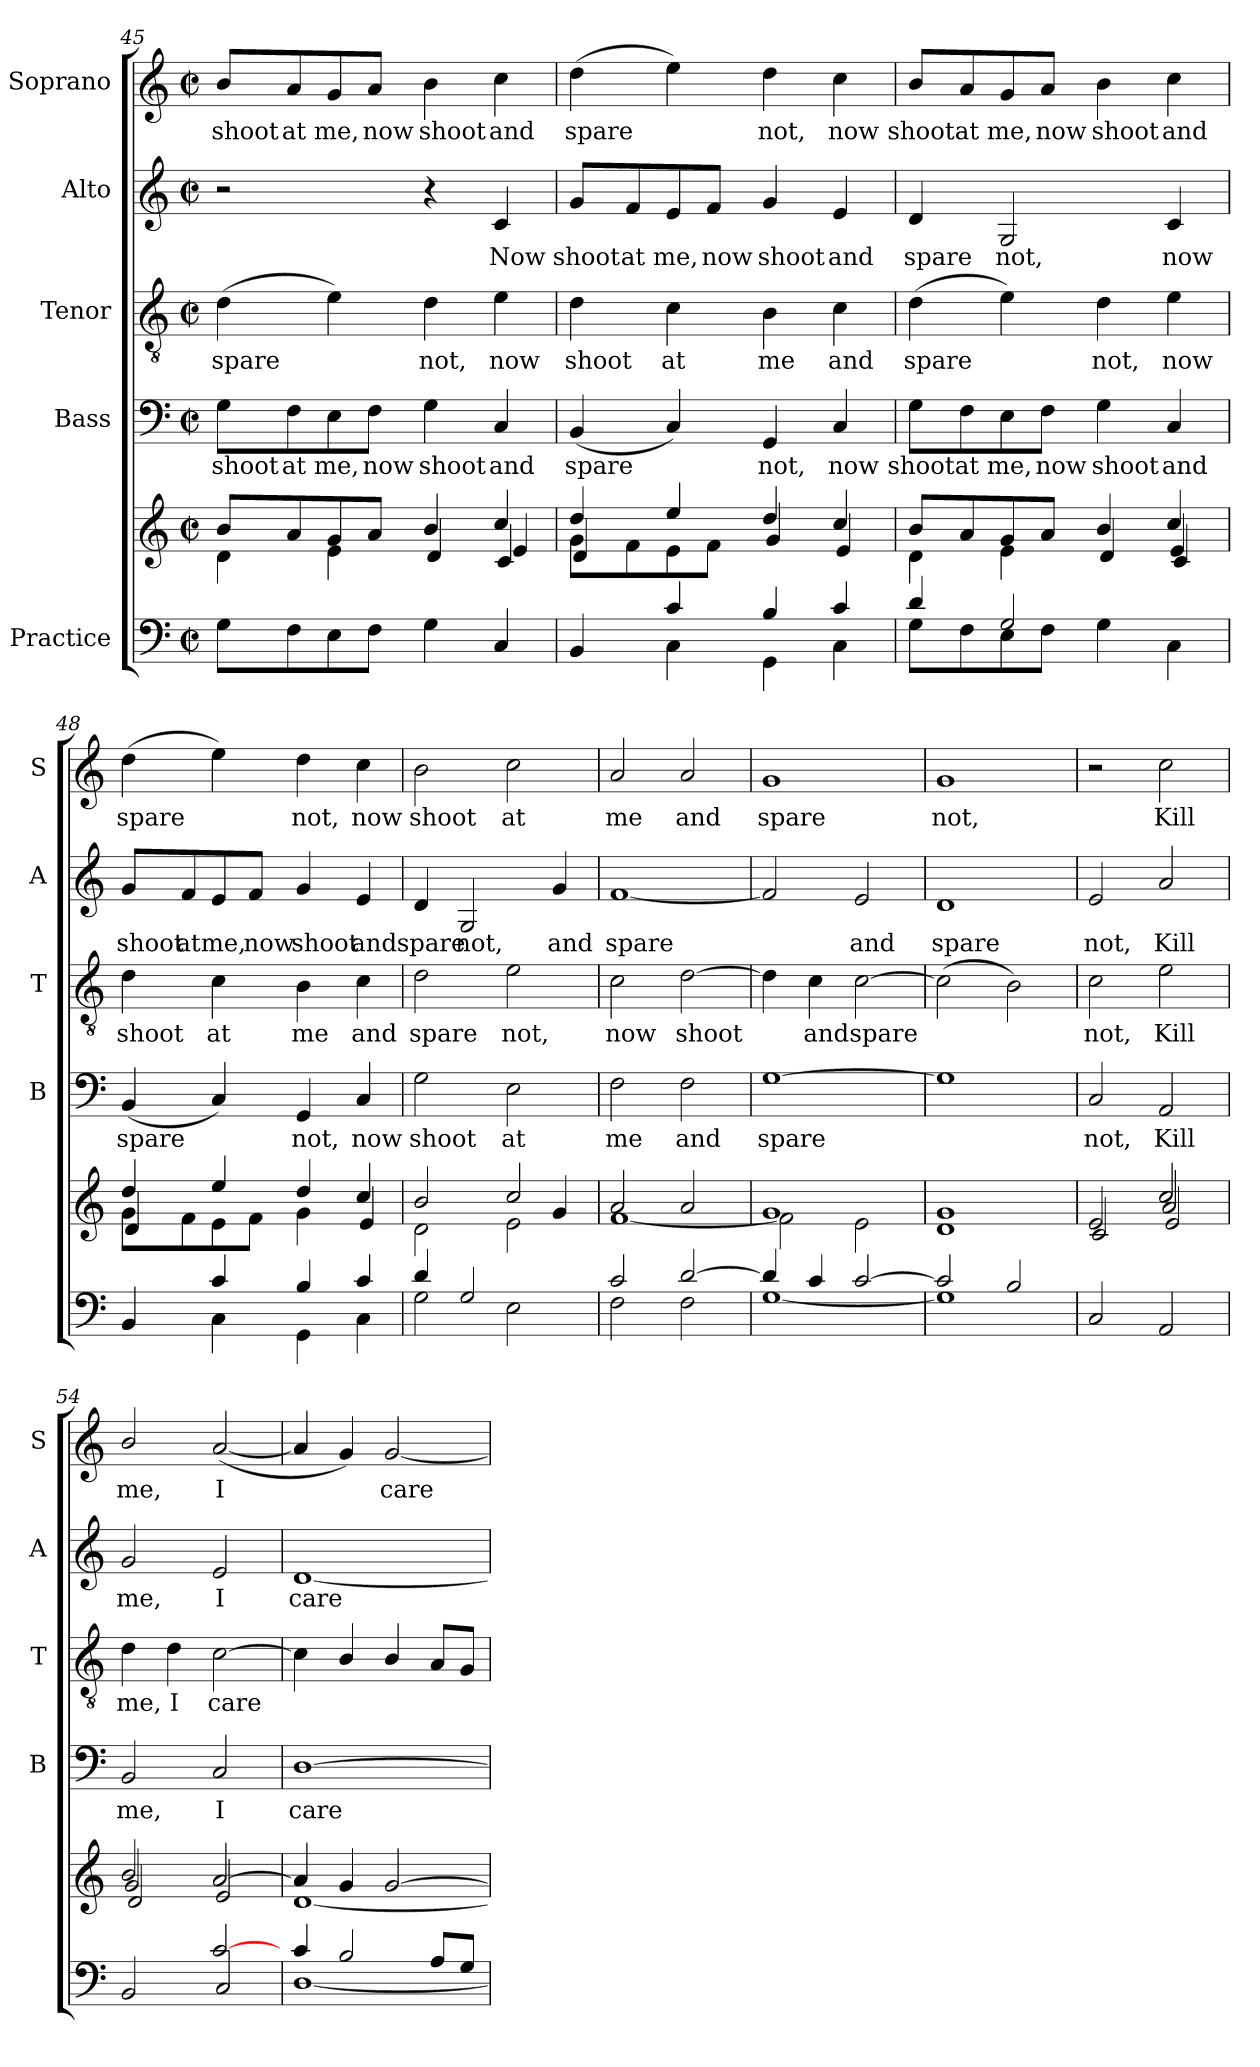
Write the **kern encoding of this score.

**kern	**kern	**kern	**text	**kern	**text	**kern	**text	**kern	**text
*part5	*part5	*part4	*part4	*part3	*part3	*part2	*part2	*part1	*part1
*staff6	*staff5	*staff4	*staff4	*staff3	*staff3	*staff2	*staff2	*staff1	*staff1
*I"Practice	*	*I"Bass	*	*I"Tenor	*	*I"Alto	*	*I"Soprano	*
*	*	*I'B	*	*I'T	*	*I'A	*	*I'S	*
*clefF4	*clefG2	*clefF4	*	*clefGv2	*	*clefG2	*	*clefG2	*
*k[]	*k[]	*k[]	*	*k[]	*	*k[]	*	*k[]	*
*C:	*C:	*C:	*	*C:	*	*C:	*	*C:	*
*M2/2	*M2/2	*M2/2	*	*M2/2	*	*M2/2	*	*M2/2	*
*met(c|)	*met(c|)	*met(c|)	*	*met(c|)	*	*met(c|)	*	*met(c|)	*
=45	=45	=45	=45	=45	=45	=45	=45	=45	=45
*	*^	*	*	*	*	*	*	*	*
*	*	*^	*	*	*	*	*	*	*	*
!	!	!	!	!	!LO:LY:b	!	!LO:LY:b	!	!	!	!LO:LY:b
8G\L	8b/L	2ryy	4d\	8G\L	shoot	(>4d\	spare	2r	.	8b/L	shoot
!	!	!	!	!	!LO:LY:b	!	!	!	!	!	!LO:LY:b
8F\	8a/	.	.	8F\	at	.	.	.	.	8a/	at
!	!	!	!	!	!LO:LY:b	!	!	!	!	!	!LO:LY:b
8E\	8g/	.	4e\	8E\	me,	4e\)	.	.	.	8g/	me,
!	!	!	!	!	!LO:LY:b	!	!	!	!	!	!LO:LY:b
8F\J	8a/J	.	.	8F\J	now	.	.	.	.	8a/J	now
!	!	!	!	!	!LO:LY:b	!	!LO:LY:b	!	!	!	!LO:LY:b
4G\	4b/	4ryy	4d/	4G\	shoot	4d\	not,	4r	.	4b\	shoot
!	!	!	!	!	!LO:LY:b	!	!LO:LY:b	!	!LO:LY:b	!	!LO:LY:b
4C/	4cc/	4c/	4e/	4C/	and	4e\	now	4c/	Now	4cc\	and
=46	=46	=46	=46	=46	=46	=46	=46	=46	=46	=46	=46
*^	*	*	*	*	*	*	*	*	*	*	*
!	!	!	!	!	!	!LO:LY:b	!	!LO:LY:b	!	!LO:LY:b	!	!LO:LY:b
4ryy	4BB/	4dd/	8g\L	4d/	(<4BB/	spare	4d\	shoot	8g/L	shoot	(>4dd\	spare
!	!	!	!	!	!	!	!	!	!	!LO:LY:b	!	!
.	.	.	8f\	.	.	.	.	.	8f/	at	.	.
!	!	!	!	!	!	!	!	!LO:LY:b	!	!LO:LY:b	!	!
4c/	4C\	4ee/	8e\	2.ryy	4C/)	.	4c\	at	8e/	me,	4ee\)	.
!	!	!	!	!	!	!	!	!	!	!LO:LY:b	!	!
.	.	.	8f\J	.	.	.	.	.	8f/J	now	.	.
!	!	!	!	!	!	!LO:LY:b	!	!LO:LY:b	!	!LO:LY:b	!	!LO:LY:b
4B/	4GG\	4dd/	4g/	.	4GG/	not,	4B\	me	4g/	shoot	4dd\	not,
!	!	!	!	!	!	!LO:LY:b	!	!LO:LY:b	!	!LO:LY:b	!	!LO:LY:b
4c/	4C\	4cc/	4e/	.	4C/	now	4c\	and	4e/	and	4cc\	now
!!LO:LB:g=z
=47	=47	=47	=47	=47	=47	=47	=47	=47	=47	=47	=47	=47
!	!	!	!	!	!	!LO:LY:b	!	!LO:LY:b	!	!LO:LY:b	!	!LO:LY:b
4d/	8G\L	8b/L	4d\	2.ryy	8G\L	shoot	(>4d\	spare	4d/	spare	8b/L	shoot
!	!	!	!	!	!	!LO:LY:b	!	!	!	!	!	!LO:LY:b
.	8F\	8a/	.	.	8F\	at	.	.	.	.	8a/	at
!	!	!	!	!	!	!LO:LY:b	!	!	!	!LO:LY:b	!	!LO:LY:b
2G/	8E\	8g/	4e\	.	8E\	me,	4e\)	.	2G/	not,	8g/	me,
!	!	!	!	!	!	!LO:LY:b	!	!	!	!	!	!LO:LY:b
.	8F\J	8a/J	.	.	8F\J	now	.	.	.	.	8a/J	now
!	!	!	!	!	!	!LO:LY:b	!	!LO:LY:b	!	!	!	!LO:LY:b
.	4G\	4b/	4d/	.	4G\	shoot	4d\	not,	.	.	4b\	shoot
!	!	!	!	!	!	!LO:LY:b	!	!LO:LY:b	!	!LO:LY:b	!	!LO:LY:b
4ryy	4C\	4cc/	4e/	4c/	4C/	and	4e\	now	4c/	now	4cc\	and
=48	=48	=48	=48	=48	=48	=48	=48	=48	=48	=48	=48	=48
!	!	!	!	!	!	!LO:LY:b	!	!LO:LY:b	!	!LO:LY:b	!	!LO:LY:b
4ryy	4BB/	4dd/	8g\L	4d/	(<4BB/	spare	4d\	shoot	8g/L	shoot	(>4dd\	spare
!	!	!	!	!	!	!	!	!	!	!LO:LY:b	!	!
.	.	.	8f\	.	.	.	.	.	8f/	at	.	.
!	!	!	!	!	!	!	!	!LO:LY:b	!	!LO:LY:b	!	!
4c/	4C\	4ee/	8e\	2.ryy	4C/)	.	4c\	at	8e/	me,	4ee\)	.
!	!	!	!	!	!	!	!	!	!	!LO:LY:b	!	!
.	.	.	8f\J	.	.	.	.	.	8f/J	now	.	.
!	!	!	!	!	!	!LO:LY:b	!	!LO:LY:b	!	!LO:LY:b	!	!LO:LY:b
4B/	4GG\	4dd/	4g\	.	4GG/	not,	4B\	me	4g/	shoot	4dd\	not,
!	!	!	!	!	!	!LO:LY:b	!	!LO:LY:b	!	!LO:LY:b	!	!LO:LY:b
4c/	4C\	4cc/	4e/	.	4C/	now	4c\	and	4e/	and	4cc\	now
=49	=49	=49	=49	=49	=49	=49	=49	=49	=49	=49	=49	=49
!	!	!	!	!	!	!LO:LY:b	!	!LO:LY:b	!	!LO:LY:b	!	!LO:LY:b
4d/	2G\	2b/	2d\	2.ryy	2G\	shoot	2d\	spare	4d/	spare	2b\	shoot
!	!	!	!	!	!	!	!	!	!	!LO:LY:b	!	!
2G/	.	.	.	.	.	.	.	.	2G/	not,	.	.
!	!	!	!	!	!	!LO:LY:b	!	!LO:LY:b	!	!	!	!LO:LY:b
.	2E\	2cc/	2e\	.	2E\	at	2e\	not,	.	.	2cc\	at
!	!	!	!	!	!	!	!	!	!	!LO:LY:b	!	!
4ryy	.	.	.	4g/	.	.	.	.	4g/	and	.	.
=50	=50	=50	=50	=50	=50	=50	=50	=50	=50	=50	=50	=50
!	!	!	!	!	!	!LO:LY:b	!	!LO:LY:b	!	!LO:LY:b	!	!LO:LY:b
*	*	*	*v	*v	*	*	*	*	*	*	*	*
2c/	2F\	2a/	[>1f	2F\	me	2c\	now	[1f	spare	2a/	me
!	!	!	!	!	!LO:LY:b	!	!LO:LY:b	!	!	!	!LO:LY:b
[>2d/	2F\	2a/	.	2F\	and	[2d\	shoot	.	.	2a/	and
=51	=51	=51	=51	=51	=51	=51	=51	=51	=51	=51	=51
!	!	!	!	!	!LO:LY:b	!	!	!	!	!	!LO:LY:b
4d/]	[<1G	1g	2f\]	[1G	spare	4d\]	.	2f/]	.	1g	spare
!	!	!	!	!	!	!	!LO:LY:b	!	!	!	!
4c/	.	.	.	.	.	4c\	and	.	.	.	.
!	!	!	!	!	!	!	!LO:LY:b	!	!LO:LY:b	!	!
[>2c/	.	.	2e\	.	.	[2c\	spare	2e/	and	.	.
!!LO:PB:g=z
=52	=52	=52	=52	=52	=52	=52	=52	=52	=52	=52	=52
!	!	!	!	!	!	!	!	!	!LO:LY:b	!	!LO:LY:b
2c/]	1G]	1g	1d	1G]	.	(>2c\]	.	1d	spare	1g	not,
2B/	.	.	.	.	.	2B\)	.	.	.	.	.
*v	*v	*	*	*	*	*	*	*	*	*	*
=53	=53	=53	=53	=53	=53	=53	=53	=53	=53	=53
*	*	*^	*	*	*	*	*	*	*	*
!	!	!	!	!	!LO:LY:b	!	!LO:LY:b	!	!LO:LY:b	!	!
2C/	2ryy	2e/	2c/	2C/	not,	2c\	not,	2e/	not,	2r	.
!	!	!	!	!	!LO:LY:b	!	!LO:LY:b	!	!LO:LY:b	!	!LO:LY:b
2AA/	2cc/	2a/	2e/	2AA/	Kill	2e\	Kill	2a/	Kill	2cc\	Kill
=54	=54	=54	=54	=54	=54	=54	=54	=54	=54	=54	=54
*^	*	*	*	*	*	*	*	*	*	*	*
!	!	!	!	!	!	!LO:LY:b	!	!LO:LY:b	!	!LO:LY:b	!	!LO:LY:b
2ryy	2BB/	2b/	2g/	2d/	2BB/	me,	4d\	me,	2g/	me,	2b/	me,
!	!	!	!	!	!	!	!	!LO:LY:b	!	!	!	!
.	.	.	.	.	.	.	4d\	I	.	.	.	.
!	!	!	!	!	!	!LO:LY:b	!	!LO:LY:b	!	!LO:LY:b	!	!LO:LY:b
[2c/	2C/	[>2a/	2e/	2ryy	2C/	I	[2c\	care	2e/	I	(<[2a/	I
=55	=55	=55	=55	=55	=55	=55	=55	=55	=55	=55	=55	=55
!	!	!	!	!	!	!LO:LY:b	!	!	!	!LO:LY:b	!	!
*	*	*	*v	*v	*	*	*	*	*	*	*	*
4c/	[<1D	4a/]	[>1d	[1D	care	4c\]	.	[1d	care	4a/]	.
2B/	.	4g/	.	.	.	4B/	.	.	.	4g/)	.
!	!	!	!	!	!	!	!	!	!	!	!LO:LY:b
.	.	[>2g/	.	.	.	4B/	.	.	.	[2g/	care
8A/L	.	.	.	.	.	8A/L	.	.	.	.	.
8G/J	.	.	.	.	.	8G/J	.	.	.	.	.
*v	*v	*	*	*	*	*	*	*	*	*	*
*	*v	*v	*	*	*	*	*	*	*	*
=	=	=	=	=	=	=	=	=	=
*-	*-	*-	*-	*-	*-	*-	*-	*-	*-
